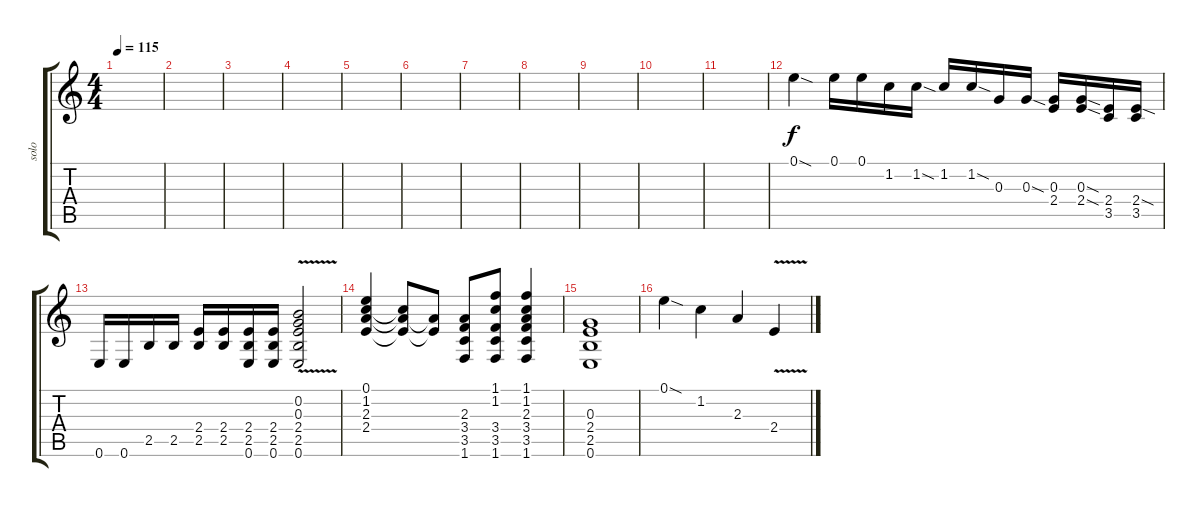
\track ("solo" "solo") {instrument distortionguitar}
\staff {score tabs}
\tuning (E4 B3 G3 D3 A2 E2) {hide}
\ts (4 4)
\tempo 115
\clef g2
\ks c
|
|
|
|
|
|
|
|
|
|
|
0.1{sod}.4 0.1.16 0.1.16 1.2.16 1.2{sod}.16 1.2.16 1.2{sod}.16 0.3.16 0.3{sod}.16 (0.3 2.4).16 (0.3{sod} 2.4{sod}).16 (2.4 3.5).16 (2.4{sod} 3.5).16 |
0.6.16 0.6.16 2.5.16 2.5.16 (2.4 2.5).16 (2.4 2.5).16 (2.4 2.5 0.6).16 (2.4 2.5 0.6).16 (0.2{v} 0.3 2.4 2.5 0.6).2 |
(0.1 1.2 2.3 2.4).4 (1.2{t} 2.3{t} 2.4{t}).8 (2.3{t} 2.4{t}).8 (2.3 3.4 3.5 1.6).8 (1.1 1.2 3.4 3.5 1.6).8 (1.1 1.2 2.3 3.4 3.5 1.6).4 |
(0.3 2.4 2.5 0.6).1 |
0.1{sod}.4 1.2.4 2.3.4 2.4{v}.4
